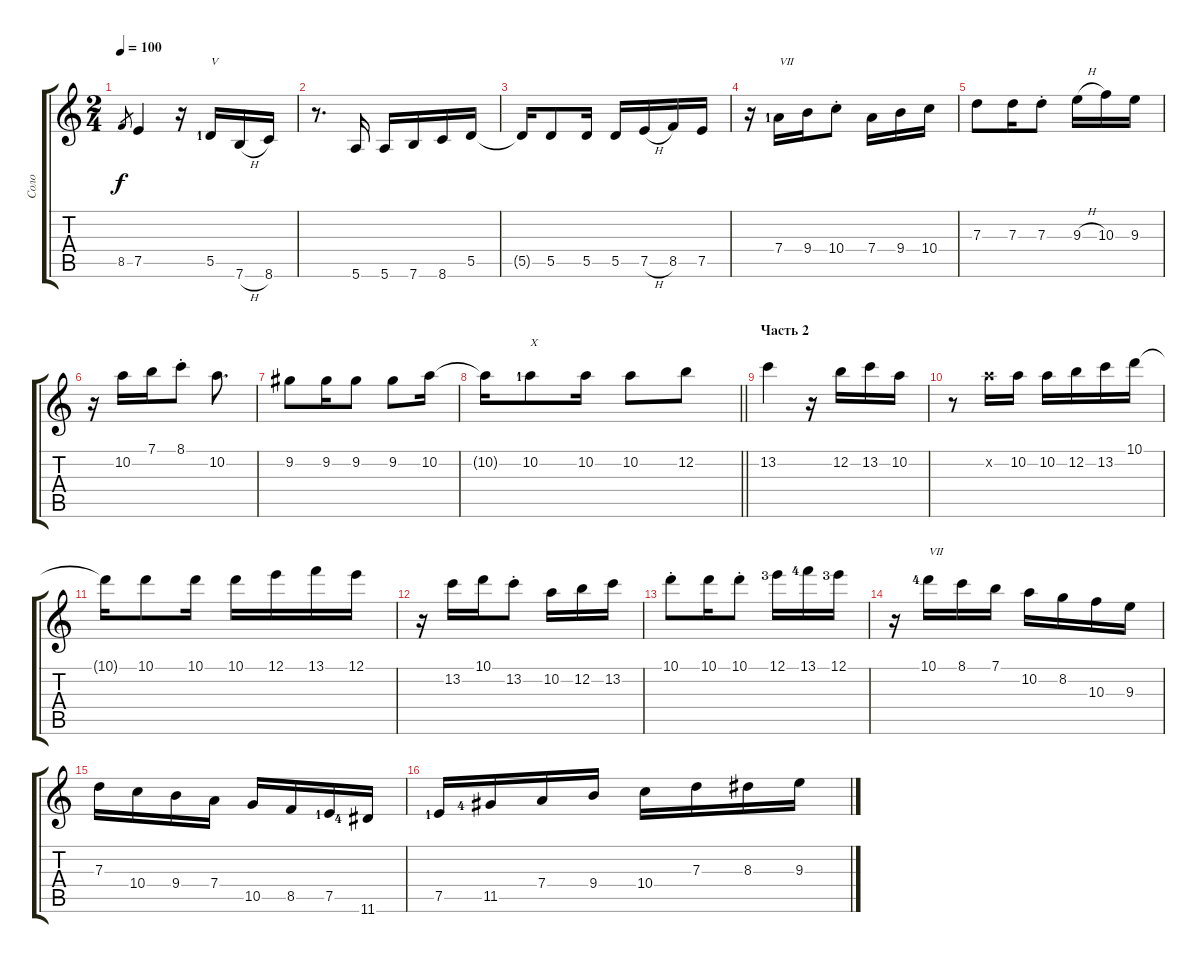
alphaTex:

\track ("Соло" "Соло") {instrument acousticguitarsteel}
\staff {score tabs}
\tuning (E4 B3 G3 D3 A2 E2) {hide}
\ts (2 4)
\tempo 100
\clef g2
\ks c
8.5.8{gr dy f} 7.5.4 r.16 5.5{lf 2}.16{txt "V"} 7.6{h}.16 8.6.16 |
r.8{d} 5.6.16 5.6.16 7.6.16 8.6.16 5.5.16 |
5.5{t}.16 5.5.8 5.5.16 5.5.16 7.5{h}.16 8.5.16 7.5.16 |
r.16 7.4{lf 2}.16{txt "VII"} 9.4.16 10.4{st}.8 7.4.16 9.4.16 10.4.16 |
7.3.8 7.3.16 7.3{st}.8 9.3{h}.16 10.3.16 9.3.16 |
r.16 10.2.16 7.1.16 8.1{st}.8 10.2.8{d} |
9.2.8 9.2.16 9.2.8 9.2.8 10.2.16 |
\barLineRight lightlight
10.2{t}.16 10.2{lf 2}.8{txt "X"} 10.2.16 10.2.8 12.2.8 |
\section ("" "Часть 2")
13.2.4 r.16 12.2.16 13.2.16 10.2.16 |
r.8 10.2{x}.16 10.2.16 10.2.16 12.2.16 13.2.16 10.1.16 |
10.1{t}.16 10.1.8 10.1.16 10.1.16 12.1.16 13.1.16 12.1.16 |
r.16 13.2.16 10.1.16 13.2{st}.8 10.2.16 12.2.16 13.2.16 |
10.1{st}.8 10.1.16 10.1{st}.8 12.1{lf 4}.16 13.1{lf 5}.16 12.1{lf 4}.16 |
r.16 10.1{lf 5}.16{txt "VII"} 8.1.16 7.1.16 10.2.16 8.2.16 10.3.16 9.3.16 |
7.3.16 10.4.16 9.4.16 7.4.16 10.5.16 8.5.16 7.5{lf 2}.16 11.6{lf 5}.16 |
7.5{lf 2}.16 11.5{lf 5}.16 7.4.16 9.4.16 10.4.16 7.3.16 8.3.16 9.3.16
